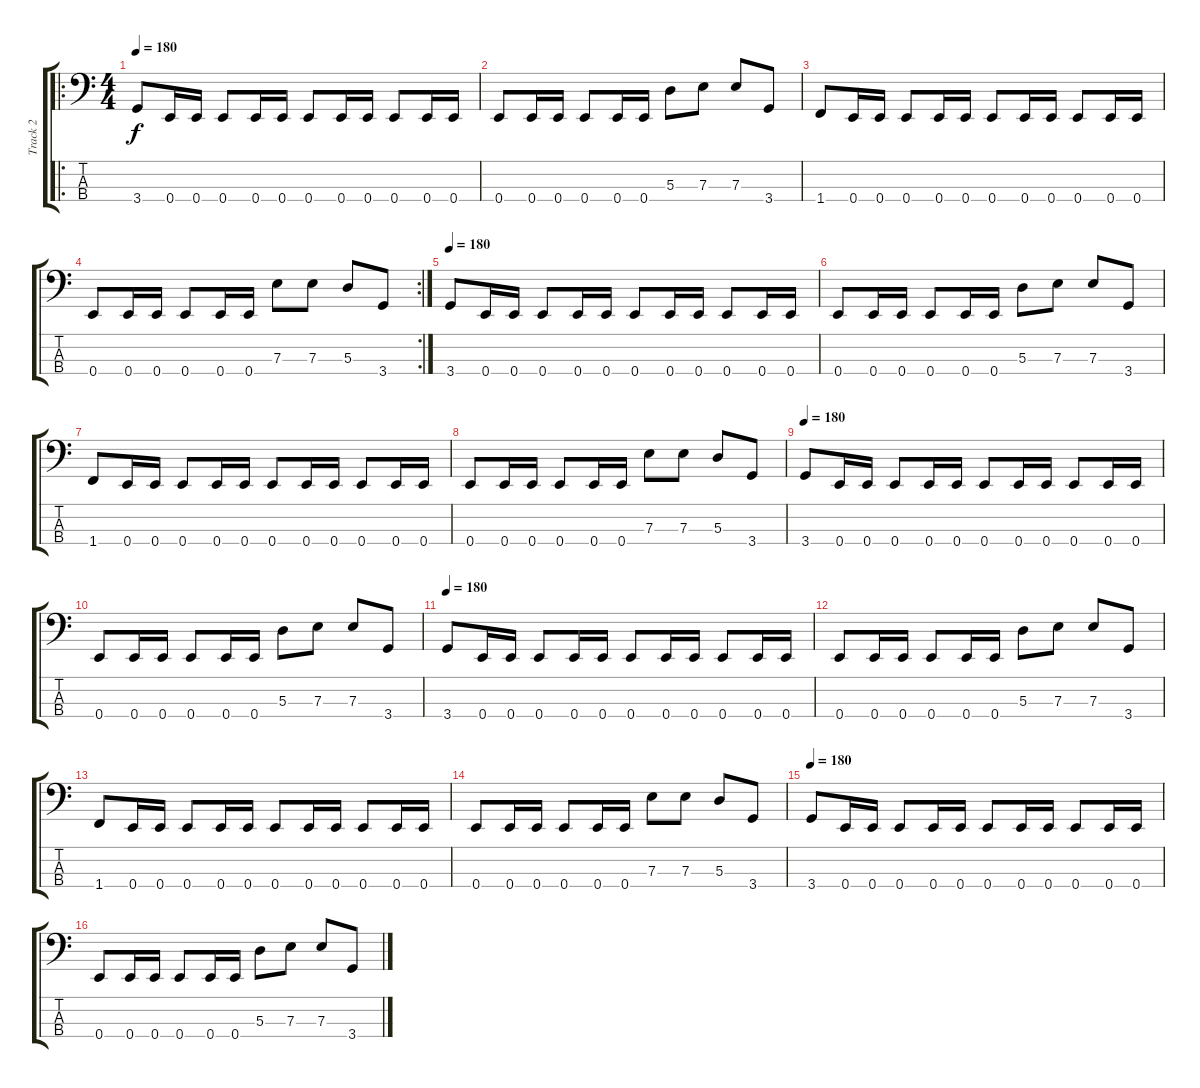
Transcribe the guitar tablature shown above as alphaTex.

\track ("Track 2" "Track 2") {instrument electricbasspick}
\staff {score tabs}
\tuning (G2 D2 A1 E1) {hide}
\ro
\ts (4 4)
\tempo 180
\clef f4
\ks c
3.4.8{dy f volume 16} 0.4.16 0.4.16 0.4.8 0.4.16 0.4.16 0.4.8 0.4.16 0.4.16 0.4.8 0.4.16 0.4.16 |
0.4.8 0.4.16 0.4.16 0.4.8 0.4.16 0.4.16 5.3.8 7.3.8 7.3.8 3.4.8 |
1.4.8 0.4.16 0.4.16 0.4.8 0.4.16 0.4.16 0.4.8 0.4.16 0.4.16 0.4.8 0.4.16 0.4.16 |
\rc 2
0.4.8 0.4.16 0.4.16 0.4.8 0.4.16 0.4.16 7.3.8 7.3.8 5.3.8 3.4.8 |
\tempo 180
3.4.8{volume 16} 0.4.16 0.4.16 0.4.8 0.4.16 0.4.16 0.4.8 0.4.16 0.4.16 0.4.8 0.4.16 0.4.16 |
0.4.8 0.4.16 0.4.16 0.4.8 0.4.16 0.4.16 5.3.8 7.3.8 7.3.8 3.4.8 |
1.4.8 0.4.16 0.4.16 0.4.8 0.4.16 0.4.16 0.4.8 0.4.16 0.4.16 0.4.8 0.4.16 0.4.16 |
0.4.8 0.4.16 0.4.16 0.4.8 0.4.16 0.4.16 7.3.8 7.3.8 5.3.8 3.4.8 |
\tempo 180
3.4.8{volume 16} 0.4.16 0.4.16 0.4.8 0.4.16 0.4.16 0.4.8 0.4.16 0.4.16 0.4.8 0.4.16 0.4.16 |
0.4.8 0.4.16 0.4.16 0.4.8 0.4.16 0.4.16 5.3.8 7.3.8 7.3.8 3.4.8 |
\tempo 180
3.4.8{volume 16} 0.4.16 0.4.16 0.4.8 0.4.16 0.4.16 0.4.8 0.4.16 0.4.16 0.4.8 0.4.16 0.4.16 |
0.4.8 0.4.16 0.4.16 0.4.8 0.4.16 0.4.16 5.3.8 7.3.8 7.3.8 3.4.8 |
1.4.8 0.4.16 0.4.16 0.4.8 0.4.16 0.4.16 0.4.8 0.4.16 0.4.16 0.4.8 0.4.16 0.4.16 |
0.4.8 0.4.16 0.4.16 0.4.8 0.4.16 0.4.16 7.3.8 7.3.8 5.3.8 3.4.8 |
\tempo 180
3.4.8{volume 16} 0.4.16 0.4.16 0.4.8 0.4.16 0.4.16 0.4.8 0.4.16 0.4.16 0.4.8 0.4.16 0.4.16 |
0.4.8 0.4.16 0.4.16 0.4.8 0.4.16 0.4.16 5.3.8 7.3.8 7.3.8 3.4.8
